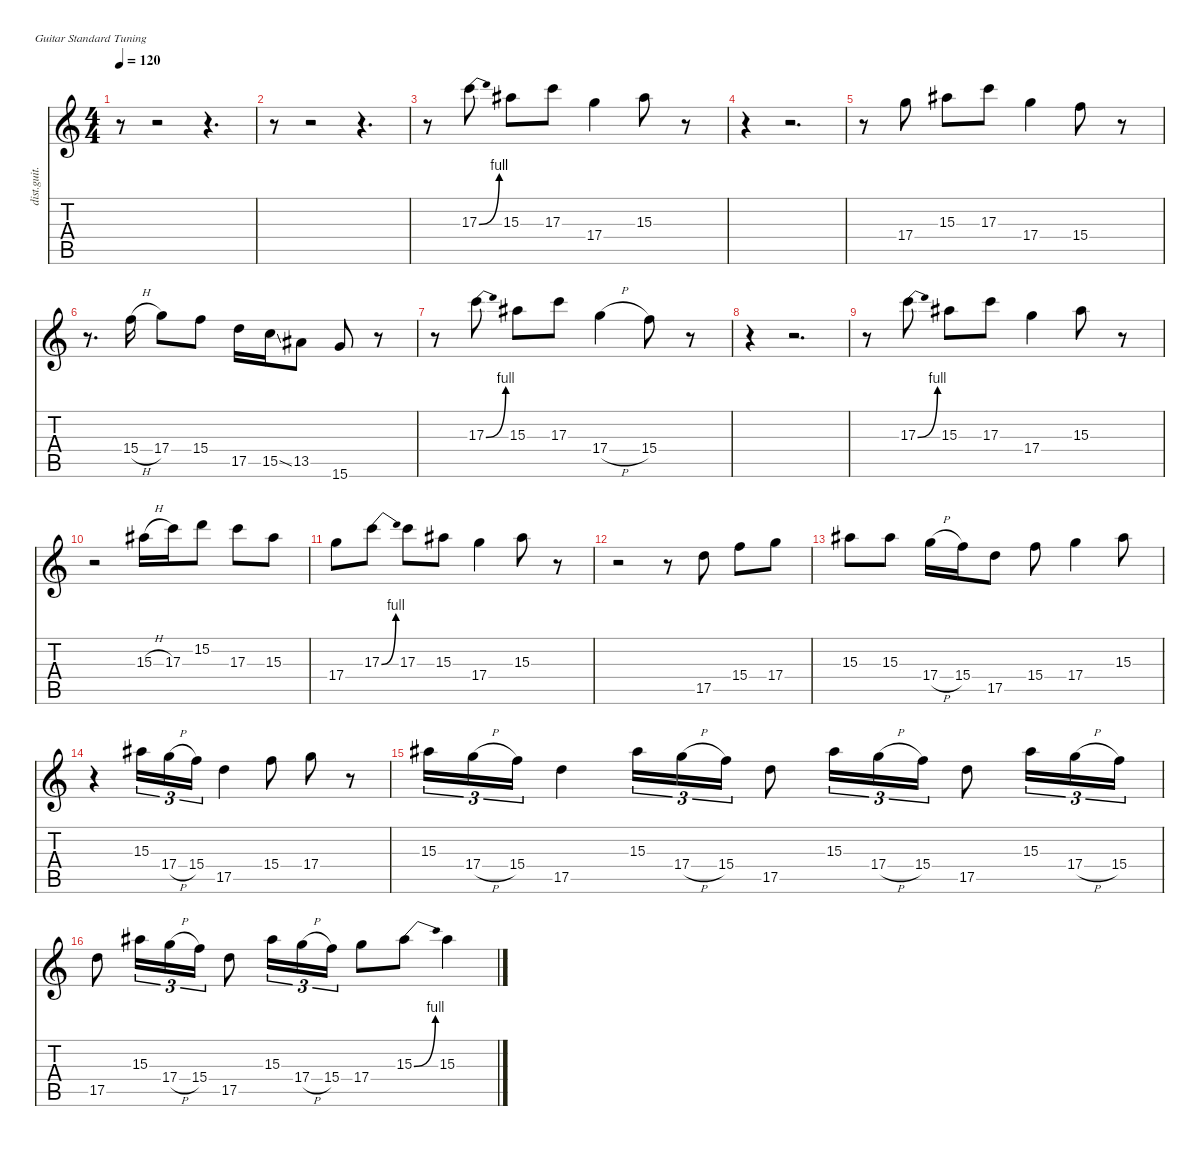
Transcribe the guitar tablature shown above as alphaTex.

\defaultSystemsLayout 4
\hideDynamics
\bracketExtendMode nobrackets
\otherSystemsTrackNameOrientation horizontal
\track ("guitar" "dist.guit.") {instrument distortionguitar}
\staff {score tabs}
\tuning (E4 B3 G3 D3 A2 E2)
\ts (4 4)
\tempo 120
\clef g2
\ks c
r.8{dy f beam Down} r.2{beam Down} r.4{d beam Down} |
r.8{beam Down} r.2{beam Down} r.4{d beam Down} |
r.8{beam Down} 17.3{be (bend 0 0 22.999999199999998 4)}.8{beam Down} 15.3{acc #}.8{beam Down} 17.3.8{beam Down} 17.4.4{beam Down} 15.3{acc #}.8{beam Down} r.8{beam Down} |
r.4{beam Down} r.2{d beam Down} |
r.8{beam Down} 17.4.8{beam Down} 15.3{acc #}.8{beam Down} 17.3.8{beam Down} 17.4.4{beam Down} 15.4.8{beam Down} r.8{beam Down} |
r.8{d beam Down} 15.4{h}.16{beam Down} 17.4.8{beam Down} 15.4.8{beam Down} 17.5.16{beam Down} 15.5{ss}.16{beam Down} 13.5{acc #}.8{beam Down} 15.6.8{beam Up} r.8{beam Up} |
r.8{beam Down} 17.3{be (bend 0 0 22.999999199999998 4)}.8{beam Down} 15.3{acc #}.8{beam Down} 17.3.8{beam Down} 17.4{h}.4{beam Down} 15.4.8{beam Down} r.8{beam Down} |
r.4{beam Down} r.2{d beam Down} |
r.8{beam Down} 17.3{be (bend 0 0 22.999999199999998 4)}.8{beam Down} 15.3{acc #}.8{beam Down} 17.3.8{beam Down} 17.4.4{beam Down} 15.3{acc #}.8{beam Down} r.8{beam Down} |
r.2{beam Down} 15.3{h acc #}.16{beam Down} 17.3.16{beam Down} 15.2.8{beam Down} 17.3.8{beam Down} 15.3{acc #}.8{beam Down} |
17.4.8{beam Down} 17.3{be (bend 0 0 22.999999199999998 4)}.8{beam Down} 17.3.8{beam Down} 15.3{acc #}.8{beam Down} 17.4.4{beam Down} 15.3{acc #}.8{beam Down} r.8{beam Down} |
r.2{beam Down} r.8{beam Down} 17.5.8{beam Down} 15.4.8{beam Down} 17.4.8{beam Down} |
15.3{acc #}.8{beam Down} 15.3{acc #}.8{beam Down} 17.4{h}.16{beam Down} 15.4.16{beam Down} 17.5.8{beam Down} 15.4.8{beam Down} 17.4.4{beam Down} 15.3{acc #}.8{beam Down} |
r.4{beam Down} 15.3{acc #}.16{tu (3 2) beam Down} 17.4{h}.16{tu (3 2) beam Down} 15.4.16{tu (3 2) beam Down} 17.5.4{beam Down} 15.4.8{beam Down} 17.4.8{beam Down} r.8{beam Down} |
15.3{acc #}.16{tu (3 2) beam Down} 17.4{h}.16{tu (3 2) beam Down} 15.4.16{tu (3 2) beam Down} 17.5.4{beam Down} 15.3{acc #}.16{tu (3 2) beam Down} 17.4{h}.16{tu (3 2) beam Down} 15.4.16{tu (3 2) beam Down} 17.5.8{beam Down} 15.3{acc #}.16{tu (3 2) beam Down} 17.4{h}.16{tu (3 2) beam Down} 15.4.16{tu (3 2) beam Down} 17.5.8{beam Down} 15.3{acc #}.16{tu (3 2) beam Down} 17.4{h}.16{tu (3 2) beam Down} 15.4.16{tu (3 2) beam Down} |
17.5.8{beam Down} 15.3{acc #}.16{tu (3 2) beam Down} 17.4{h}.16{tu (3 2) beam Down} 15.4.16{tu (3 2) beam Down} 17.5.8{beam Down} 15.3{acc #}.16{tu (3 2) beam Down} 17.4{h}.16{tu (3 2) beam Down} 15.4.16{tu (3 2) beam Down} 17.4.8{beam Down} 15.3{be (bend 0 0 30 4) acc #}.8{beam Down} 15.3{acc #}.4{beam Down}
